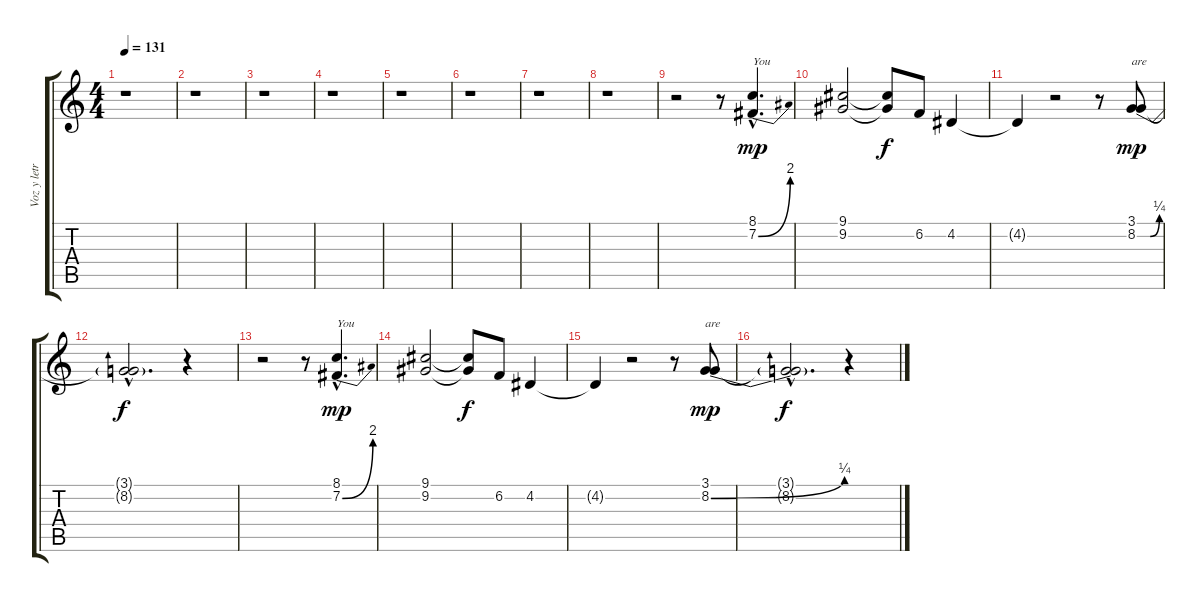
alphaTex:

\track ("Voz y letra" "Voz y letr") {instrument tenorsax}
\staff {score tabs}
\tuning (E4 B3 G3 D3 A2 E2) {hide}
\ts (4 4)
\tempo 131
\clef g2
\ks c
r.1{dy f} |
r.1 |
r.1 |
r.1 |
r.1 |
r.1 |
r.1 |
r.1 |
r.2 r.8 (8.1{hac} 7.2{be (bend 0 0 60 8) hac}).4{d txt "You" dy mp} |
(9.1 9.2).2 (9.1{t} 9.2{t}).8{dy f} 6.2.8 4.2.4 |
4.2{t}.4 r.2 r.8 (3.1 8.2{be (custom 0 0 9 0 13 0 18 0 35 0 60 1)}).8{txt "are" dy mp} |
(3.1{hac t} 8.2{hac t}).2{d dy f} r.4 |
r.2 r.8 (8.1{hac} 7.2{be (bend 0 0 60 8) hac}).4{d txt "You" dy mp} |
(9.1 9.2).2 (9.1{t} 9.2{t}).8{dy f} 6.2.8 4.2.4 |
4.2{t}.4 r.2 r.8 (3.1 8.2{be (bend 0 0 60 1)}).8{txt "are" dy mp} |
(3.1{hac t} 8.2{hac t}).2{d dy f} r.4
